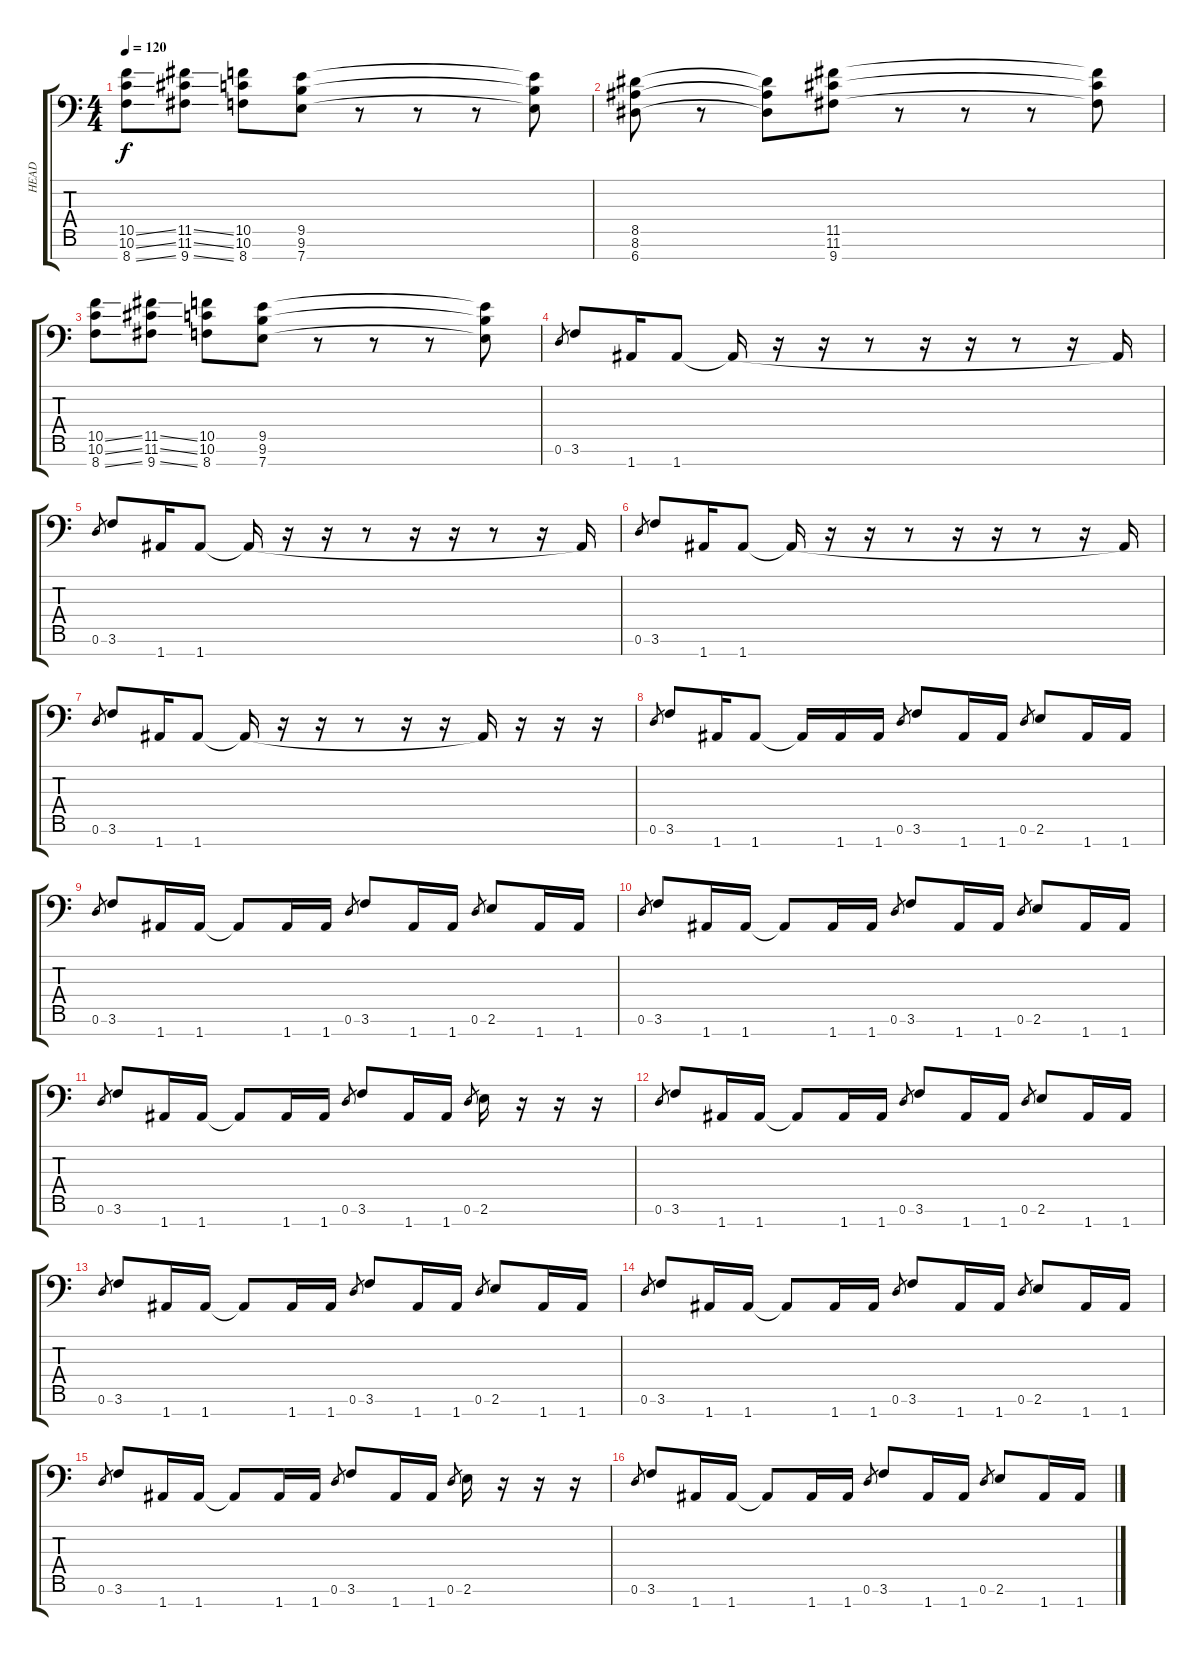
\track ("HEAD" "HEAD") {instrument distortionguitar}
\staff {score tabs}
\tuning (D4 A3 F3 C3 G2 D2 A1) {hide}
\ts (4 4)
\tempo 120
\clef f4
\ks c
(10.5{ss} 10.6{ss} 8.7{ss}).8{dy f} (11.5{ss} 11.6{ss} 9.7{ss}).8 (10.5 10.6 8.7).8 (9.5 9.6 7.7).8 r.8 r.8 r.8 (9.5{t} 9.6{t} 7.7{t}).8 |
(8.5 8.6 6.7).8 r.8 (8.5{t} 8.6{t} 6.7{t}).8 (11.5 11.6 9.7).8 r.8 r.8 r.8 (11.5{t} 11.6{t} 9.7{t}).8 |
(10.5{ss} 10.6{ss} 8.7{ss}).8 (11.5{ss} 11.6{ss} 9.7{ss}).8 (10.5 10.6 8.7).8 (9.5 9.6 7.7).8 r.8 r.8 r.8 (9.5{t} 9.6{t} 7.7{t}).8 |
0.6.8{gr} 3.6.8 1.7.16 1.7.8 1.7{t}.16 r.16 r.16 r.8 r.16 r.16 r.8 r.16 1.7{t}.16 |
0.6.8{gr} 3.6.8 1.7.16 1.7.8 1.7{t}.16 r.16 r.16 r.8 r.16 r.16 r.8 r.16 1.7{t}.16 |
0.6.8{gr} 3.6.8 1.7.16 1.7.8 1.7{t}.16 r.16 r.16 r.8 r.16 r.16 r.8 r.16 1.7{t}.16 |
0.6.8{gr} 3.6.8 1.7.16 1.7.8 1.7{t}.16 r.16 r.16 r.8 r.16 r.16 1.7{t}.16 r.16 r.16 r.16 |
0.6.8{gr} 3.6.8 1.7.16 1.7.8 1.7{t}.16 1.7.16 1.7.16 0.6.8{gr} 3.6.8 1.7.16 1.7.16 0.6.8{gr} 2.6.8 1.7.16 1.7.16 |
0.6.8{gr} 3.6.8 1.7.16 1.7.16 1.7{t}.8 1.7.16 1.7.16 0.6.8{gr} 3.6.8 1.7.16 1.7.16 0.6.8{gr} 2.6.8 1.7.16 1.7.16 |
0.6.8{gr} 3.6.8 1.7.16 1.7.16 1.7{t}.8 1.7.16 1.7.16 0.6.8{gr} 3.6.8 1.7.16 1.7.16 0.6.8{gr} 2.6.8 1.7.16 1.7.16 |
0.6.8{gr} 3.6.8 1.7.16 1.7.16 1.7{t}.8 1.7.16 1.7.16 0.6.8{gr} 3.6.8 1.7.16 1.7.16 0.6.8{gr} 2.6.16 r.16 r.16 r.16 |
0.6.8{gr} 3.6.8 1.7.16 1.7.16 1.7{t}.8 1.7.16 1.7.16 0.6.8{gr} 3.6.8 1.7.16 1.7.16 0.6.8{gr} 2.6.8 1.7.16 1.7.16 |
0.6.8{gr} 3.6.8 1.7.16 1.7.16 1.7{t}.8 1.7.16 1.7.16 0.6.8{gr} 3.6.8 1.7.16 1.7.16 0.6.8{gr} 2.6.8 1.7.16 1.7.16 |
0.6.8{gr} 3.6.8 1.7.16 1.7.16 1.7{t}.8 1.7.16 1.7.16 0.6.8{gr} 3.6.8 1.7.16 1.7.16 0.6.8{gr} 2.6.8 1.7.16 1.7.16 |
0.6.8{gr} 3.6.8 1.7.16 1.7.16 1.7{t}.8 1.7.16 1.7.16 0.6.8{gr} 3.6.8 1.7.16 1.7.16 0.6.8{gr} 2.6.16 r.16 r.16 r.16 |
0.6.8{gr} 3.6.8 1.7.16 1.7.16 1.7{t}.8 1.7.16 1.7.16 0.6.8{gr} 3.6.8 1.7.16 1.7.16 0.6.8{gr} 2.6.8 1.7.16 1.7.16
